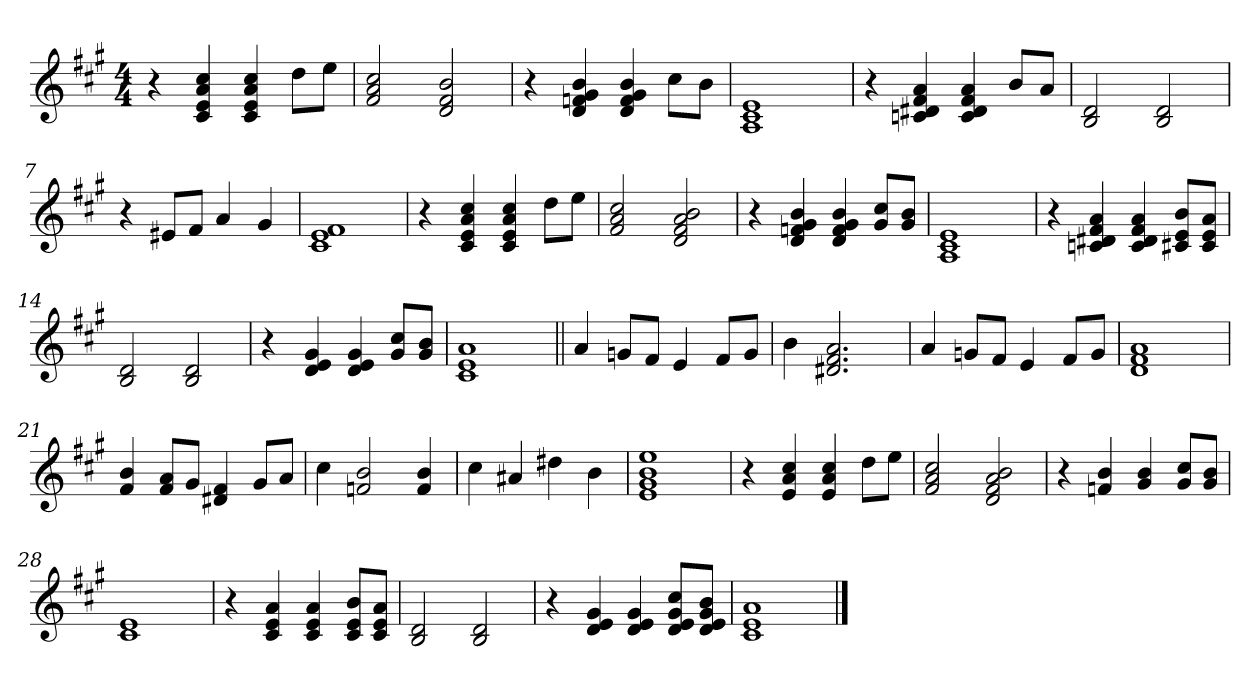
**kern
*part1
*staff1
*clefG2
*k[f#c#g#]
*A:
*M4/4
=1
4r
4c#/ 4e/ 4a/ 4cc#/
4c#/ 4e/ 4a/ 4cc#/
8dd\L
8ee\J
=2
2f#/ 2a/ 2cc#/
2d/ 2f#/ 2b/
=3
4r
4d/ 4fn/ 4g#/ 4b/
4d/ 4f/ 4g#/ 4b/
8cc#\L
8b\J
=4
1A 1c# 1e
=5
4r
4cn/ 4d#X/ 4f#/ 4a/
4c/ 4d#/ 4f#/ 4a/
8b/L
8a/J
=6
2B/ 2d/
2B/ 2d/
!!LO:LB:g=z
=7
4r
8e#X/L
8f#/J
4a/
4g#/
=8
1c# 1e 1f#
=9
4r
4c#/ 4e/ 4a/ 4cc#/
4c#/ 4e/ 4a/ 4cc#/
8dd\L
8ee\J
=10
2f#/ 2a/ 2cc#/
2d/ 2f#/ 2a/ 2b/
=11
4r
4d/ 4fn/ 4g#/ 4b/
4d/ 4f/ 4g#/ 4b/
8g#/ 8cc#/L
8g#/ 8b/J
=12
1A 1c# 1e
!!LO:LB:g=z
=13
4r
4cn/ 4d#X/ 4f#/ 4a/
4c/ 4d#/ 4f#/ 4a/
8c#X/ 8e/ 8b/L
8c#/ 8e/ 8a/J
=14
2B/ 2d/
2B/ 2d/
=15
4r
4d/ 4e/ 4g#/
4d/ 4e/ 4g#/
8g#/ 8cc#/L
8g#/ 8b/J
=16
1c# 1e 1a
=17||
4a/
8gn/L
8f#/J
4e/
8f#/L
8g/J
=18
4b\
2.d#X/ 2.f#/ 2.a/
!!LO:LB:g=z
=19
4a/
8gn/L
8f#/J
4e/
8f#/L
8g/J
=20
1d 1f# 1a
=21
4f#/ 4b/
8f#/ 8a/L
8g#/J
4d#X/ 4f#/
8g#/L
8a/J
=22
4cc#\
2fn/ 2b/
4f/ 4b/
=23
4cc#\
4a#X/
4dd#X\
4b\
=24
1e 1g# 1b 1ee
!!LO:LB:g=z
=25
4r
4e/ 4a/ 4cc#/
4e/ 4a/ 4cc#/
8dd\L
8ee\J
=26
2f#/ 2a/ 2cc#/
2d/ 2f#/ 2a/ 2b/
=27
4r
4fn/ 4b/
4g#/ 4b/
8g#/ 8cc#/L
8g#/ 8b/J
=28
1c# 1e
=29
4r
4c#/ 4e/ 4a/
4c#/ 4e/ 4a/
8c#/ 8e/ 8b/L
8c#/ 8e/ 8a/J
=30
2B/ 2d/
2B/ 2d/
!!LO:LB:g=z
=31
4r
4d/ 4e/ 4g#/
4d/ 4e/ 4g#/
8d/ 8e/ 8g#/ 8cc#/L
8d/ 8e/ 8g#/ 8b/J
=32
1c# 1e 1a
==
*-
